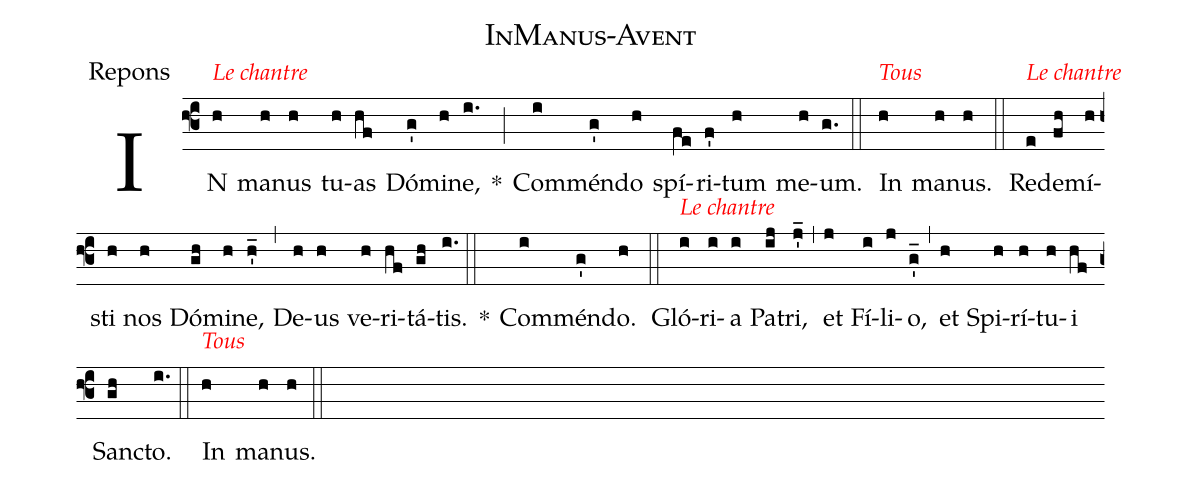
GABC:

name:InManus-Avent;
office-part:Repons;
%%
(f3) IN<alt>\rubrica{Le chantre}</alt>(h) ma(h)nus(h) tu(h)as(hf) Dó(g')mi(h)ne,(i.) *(;)
Com(i)mén(g')do(h) spí(fe)ri(f')tum(h) me(h)um.(g.) (::)

<alt>\rubrica{Tous}</alt>
In(h) ma(h)nus.(h) (::)

<alt>\rubrica{Le chantre}</alt>
Red(e)e(fh)mí(h)sti(h) nos(h) Dó(gh)mi(h)ne,(h'_) (,)
De(h)us(h) ve(h)ri(hf)tá(gh)tis.(i.) (::)

<alt>\rubrica{Tous}</alt>
*()
Com(i)mén(g')do.(h) (::)

<alt>\rubrica{Le chantre}</alt>
Gló(i)ri(i)a(i) Pa(ij)tri,(j'_) (,)
et(j) Fí(i)li(j)o,(g'_) (,)
et(h) Spi(h)rí(h)tu(h)i(hf) San(gh)cto.(i.) (::)

<alt>\rubrica{Tous}</alt>
In(h) ma(h)nus.(h) (::)
